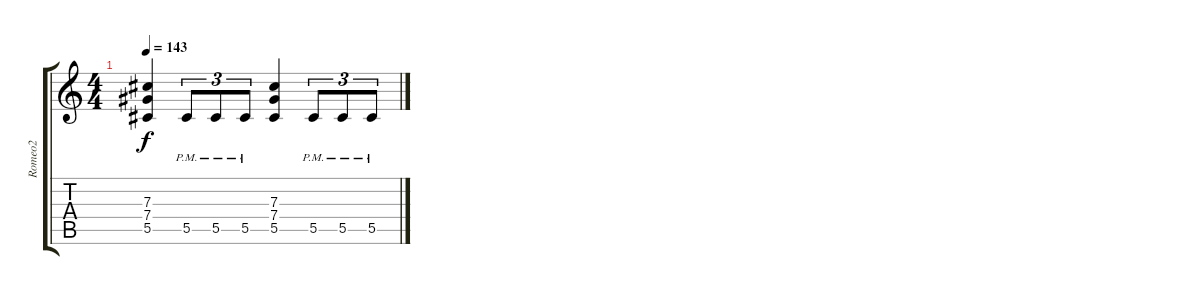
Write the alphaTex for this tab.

\track ("Romeo2" "Romeo2") {instrument overdrivenguitar}
\staff {score tabs}
\tuning (Eb4 Bb3 Gb3 Db3 Ab2 Db2) {hide}
\ts (4 4)
\tempo 143
\clef g2
\ks c
(7.3 7.4 5.5).4{dy f} 5.5{pm}.8{tu (3 2)} 5.5{pm}.8{tu (3 2)} 5.5{pm}.8{tu (3 2)} (7.3 7.4 5.5).4 5.5{pm}.8{tu (3 2)} 5.5{pm}.8{tu (3 2)} 5.5{pm}.8{tu (3 2)}
